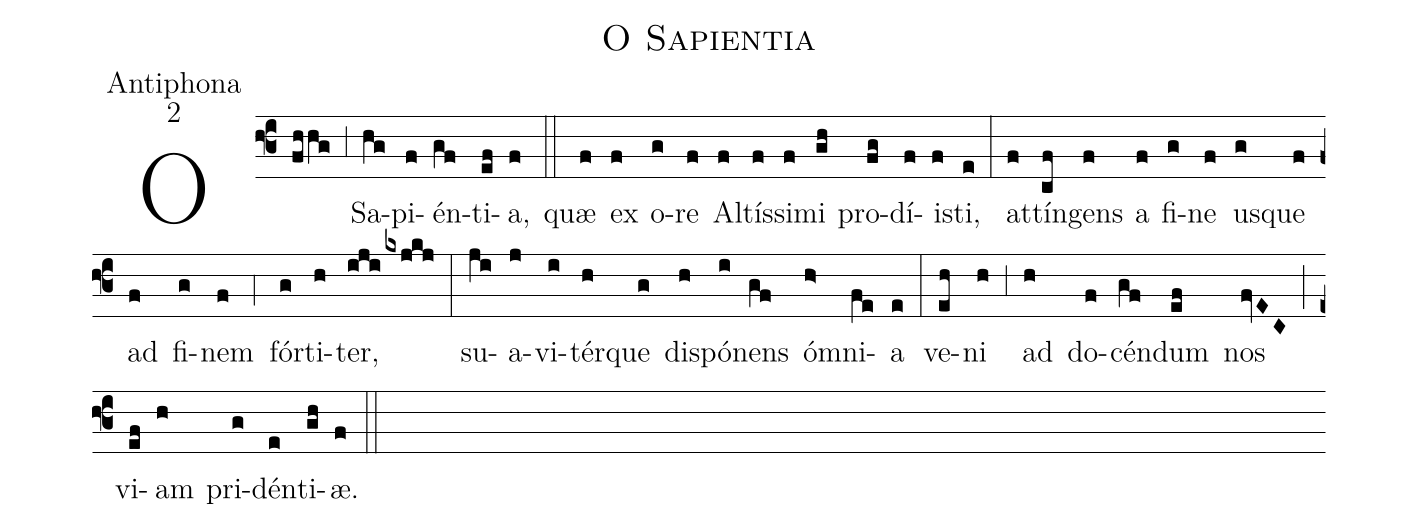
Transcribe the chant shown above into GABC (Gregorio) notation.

name:O Sapientia;
office-part:Antiphona;
mode:2;
%%
(f3) O(fhhg) (;3) Sa(hg)pi(f)én(gf)ti(ef)a,(f) (::) quæ(f) ex(f) o(g)re(f) Al(f)tís(f)si(f)mi(gh) pro(fg)dí(f)is(f)ti,(e) (:) at(f)tín(cf)gens(f) a(f) fi(g)ne(f) us(g)que(f) ad(f) fi(g)nem(f) (;4) fór(g)ti(h)ter,(iji/kxjkj) (:) su(ji)a(j)vi(i)té(h)rque(g) di(h)spó(i)nens(gf) ó(h>)mni(fe)a(e) (:) ve(eh)ni(h) (;3) ad(h) do(f)cén(gf)dum(ef) nos(fvEC) (;) vi(ef)am(h) pri(g)dén(e)ti(gh)æ.(f) (::)
